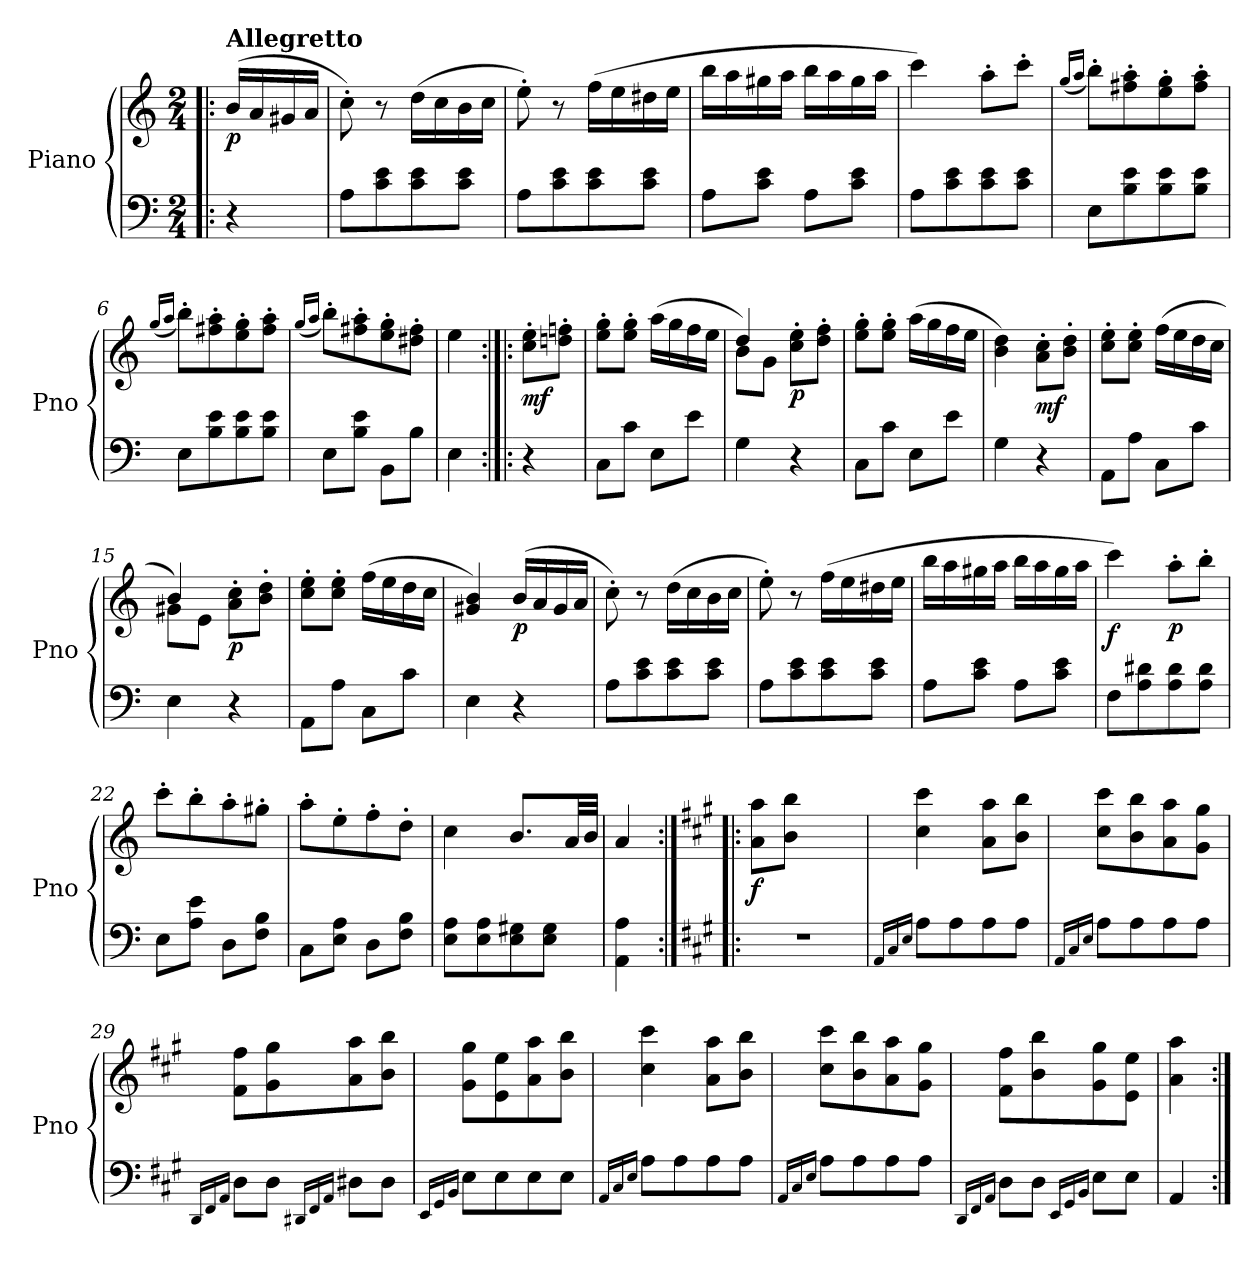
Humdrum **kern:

**kern	**kern	**dynam
*part1	*part1	*part1
*staff2	*staff1	*staff1/2
*I"Piano	*	*
*I'Pno	*	*
*clefF4	*clefG2	*
*k[]	*k[]	*
*M2/4	*M2/4	*
=!|:	=!|:	=!|:
!	!LO:TX:a:B:t=Allegretto	!
!	!	!LO:DY:b
4r	(<16b/LL	p
.	16a/	.
.	16g#X/	.
.	16a/JJ	.
=1	=1	=1
8A\L	8cc'\)	.
8c\ 8e\	8r	.
8c\ 8e\	(>16dd\LL	.
.	16cc\	.
8c\ 8e\J	16b\	.
.	16cc\JJ	.
=2	=2	=2
8A\L	8ee'\)	.
8c\ 8e\	8r	.
8c\ 8e\	(>16ff\LL	.
.	16ee\	.
8c\ 8e\J	16dd#X\	.
.	16ee\JJ	.
=3	=3	=3
8A\L	16bb\LL	.
.	16aa\	.
8c\ 8e\J	16gg#X\	.
.	16aa\JJ	.
8A\L	16bb\LL	.
.	16aa\	.
8c\ 8e\J	16gg#\	.
.	16aa\JJ	.
=4	=4	=4
8A\L	4ccc\)	.
8c\ 8e\	.	.
8c\ 8e\	8aa'\L	.
8c\ 8e\J	8ccc'\J	.
!!LO:LB:g=z
=5	=5	=5
.	(>16qgg/LL	.
.	16qaa/JJ	.
8E\L	8bb'\L)	.
8B\ 8e\	8ff#X\' 8aa\'	.
8B\ 8e\	8ee\' 8gg\'	.
8B\ 8e\J	8ff#\' 8aa\'J	.
=6	=6	=6
.	(>16qgg/LL	.
.	16qaa/JJ	.
8E\L	8bb'\L)	.
8B\ 8e\	8ff#X\' 8aa\'	.
8B\ 8e\	8ee\' 8gg\'	.
8B\ 8e\J	8ff#\' 8aa\'J	.
=7	=7	=7
.	(>16qgg/LL	.
.	16qaa/JJ	.
8E\L	8bb'\L)	.
8B\ 8e\J	8ff#X\' 8aa\'	.
8BB\L	8ee\' 8gg\'	.
8B\J	8dd#X\' 8ff#\'J	.
=8	=8	=8
4E<\	4ee\	.
!!LO:LB:g=z
=9:|!|:	=9:|!|:	=9:|!|:
!	!	!LO:DY:b
4r	8cc\' 8ee\'L	mf
.	8ddn\' 8ffn\'J	.
=10	=10	=10
8C\L	8ee\' 8gg\'L	.
8c\J	8ee\' 8gg\'J	.
8E\L	(>16aa\LL	.
.	16gg\	.
8e\J	16ff\	.
.	16ee\JJ	.
=11	=11	=11
*	*^	*
4G\	4dd/)	8b<\L	.
.	.	8g\J	.
!	!	!	!LO:DY:b
4r	8cc\' 8ee\'L	4ryy	p
.	8dd\' 8ff\'J	.	.
*	*v	*v	*
=12	=12	=12
8C\L	8ee\' 8gg\'L	.
8c\J	8ee\' 8gg\'J	.
8E\L	(>16aa\LL	.
.	16gg\	.
8e\J	16ff\	.
.	16ee\JJ	.
=13	=13	=13
4G\	4b\ 4dd\)	.
!	!	!LO:DY:b
4r	8a\' 8cc\'L	mf
.	8b\' 8dd\'J	.
=14	=14	=14
8AA\L	8cc\' 8ee\'L	.
8A\J	8cc\' 8ee\'J	.
8C\L	(>16ff\LL	.
.	16ee\	.
8c\J	16dd\	.
.	16cc\JJ	.
!!LO:LB:g=z
=15	=15	=15
*	*^	*
4E\	4b/)	8g#X\L	.
.	.	8e\J	.
!	!	!	!LO:DY:b
4r	8a\' 8cc\'L	4ryy	p
.	8b\' 8dd\'J	.	.
*	*v	*v	*
=16	=16	=16
8AA\L	8cc\' 8ee\'L	.
8A\J	8cc\' 8ee\'J	.
8C\L	(>16ff\LL	.
.	16ee\	.
8c\J	16dd\	.
.	16cc\JJ	.
=17	=17	=17
4E\	4g#X/ 4b/)	.
!	!	!LO:DY:b
4r	(>16b/LL	p
.	16a/	.
.	16g#/	.
.	16a/JJ	.
=18	=18	=18
8A\L	8cc'\)	.
8c\ 8e\	8r	.
8c\ 8e\	(>16dd\LL	.
.	16cc\	.
8c\ 8e\J	16b\	.
.	16cc\JJ	.
=19	=19	=19
8A\L	8ee'\)	.
8c\ 8e\	8r	.
8c\ 8e\	(>16ff\LL	.
.	16ee\	.
8c\ 8e\J	16dd#X\	.
.	16ee\JJ	.
!!LO:LB:g=z
=20	=20	=20
!	!	!LO:DY:b
8A\L	16bb\LL	other-dynamics
.	16aa\	.
8c\ 8e\J	16gg#X\	.
.	16aa\JJ	.
8A\L	16bb\LL	.
.	16aa\	.
8c\ 8e\J	16gg#\	.
.	16aa\JJ	.
=21	=21	=21
!	!	!LO:DY:b
8F\L	4ccc\)	f
8A\ 8d#X\	.	.
!	!	!LO:DY:b
8A\ 8d#\	8aa'\L	p
8A\ 8d#\J	8bb'\J	.
=22	=22	=22
8E\L	8ccc'\L	.
8A\ 8e\J	8bb'\	.
8D\L	8aa'\	.
8F\ 8B\J	8gg#X'\J	.
=23	=23	=23
8C\L	8aa'\L	.
8E\ 8A\J	8ee'\	.
8D\L	8ff'\	.
8F\ 8B\J	8dd'\J	.
=24	=24	=24
8E\ 8A\L	4cc\	.
8E\ 8A\	.	.
8E\ 8G#X\	8.b/L	.
8E\ 8G#\J	.	.
.	32a/LL	.
.	32b/JJJ	.
=25	=25	=25
4AA\ 4A\	4a/	.
!!LO:PB:g=z
=26:|!|:	=26:|!|:	=26:|!|:
*k[f#c#g#]	*k[f#c#g#]	*
!	!	!LO:DY:b
2r	8a\ 8aa\L	f
.	8b\ 8bb\J	.
.	4ryy	.
=27	=27	=27
16qAA/LL	.	.
16qC#/	.	.
16qE/JJ	.	.
8A\L	4cc#\ 4ccc#\	.
8A\	.	.
8A\	8a\ 8aa\L	.
8A\J	8b\ 8bb\J	.
=28	=28	=28
16qAA/LL	.	.
16qC#/	.	.
16qE/JJ	.	.
8A\L	8cc#\ 8ccc#\L	.
8A\	8b\ 8bb\	.
8A\	8a\ 8aa\	.
8A\J	8g#\ 8gg#\J	.
=29	=29	=29
16qDD/LL	.	.
16qFF#/	.	.
16qAA/JJ	.	.
8D\L	8f#\ 8ff#\L	.
8D\J	8g#\ 8gg#\	.
16qDD#X/LL	.	.
16qFF#/	.	.
16qAA/JJ	.	.
8D#X\L	8a\ 8aa\	.
8D#\J	8b\ 8bb\J	.
!!LO:LB:g=z
=30	=30	=30
16qEE/LL	.	.
16qGG#/	.	.
16qBB/JJ	.	.
8E\L	8g#\ 8gg#\L	.
8E\	8e\ 8ee\	.
8E\	8a\ 8aa\	.
8E\J	8b\ 8bb\J	.
=31	=31	=31
16qAA/LL	.	.
16qC#/	.	.
16qE/JJ	.	.
8A\L	4cc#\ 4ccc#\	.
8A\	.	.
8A\	8a\ 8aa\L	.
8A\J	8b\ 8bb\J	.
=32	=32	=32
16qAA/LL	.	.
16qC#/	.	.
16qE/JJ	.	.
8A\L	8cc#\ 8ccc#\L	.
8A\	8b\ 8bb\	.
8A\	8a\ 8aa\	.
8A\J	8g#\ 8gg#\J	.
=33	=33	=33
16qDD/LL	.	.
16qFF#/	.	.
16qAA/JJ	.	.
8D\L	8f#\ 8ff#\L	.
8D\J	8b\ 8bb\	.
16qEE/LL	.	.
16qGG#/	.	.
16qBB/JJ	.	.
8E\L	8g#\ 8gg#\	.
8E\J	8e\ 8ee\J	.
=34	=34	=34
4AA/	4a\ 4aa\	.
=:|!	=:|!	=:|!
*-	*-	*-
